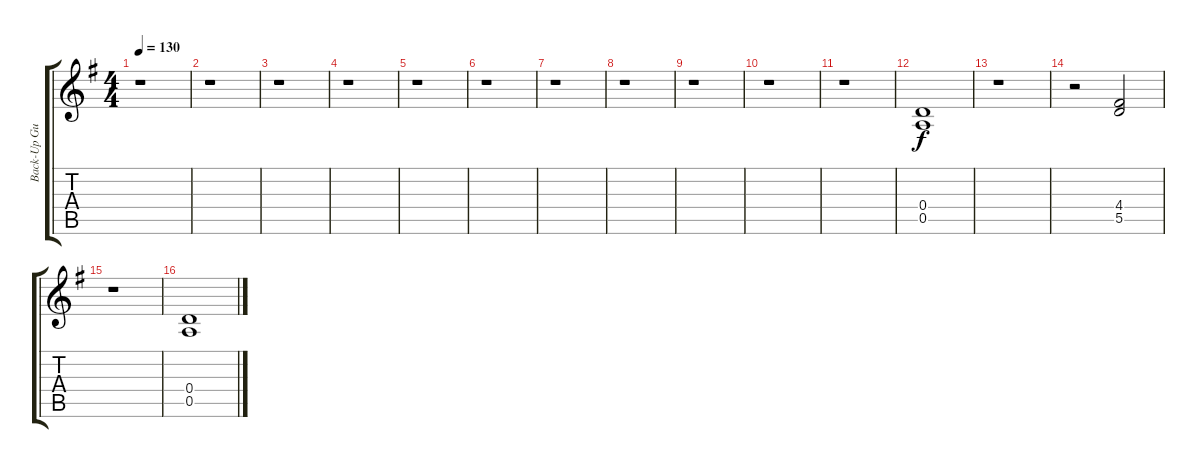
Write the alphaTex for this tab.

\track ("Back-Up Guitar/Vocals" "Back-Up Gu") {instrument acousticguitarsteel}
\staff {score tabs}
\tuning (E4 B3 G3 D3 A2 E2) {hide}
\ts (4 4)
\tempo 130
\clef g2
\ks g
r.1{dy f} |
r.1 |
r.1 |
r.1 |
r.1 |
r.1 |
r.1 |
r.1 |
r.1 |
r.1 |
r.1 |
(0.4 0.5).1 |
r.1 |
r.2 (4.4 5.5).2 |
r.1 |
(0.4 0.5).1
